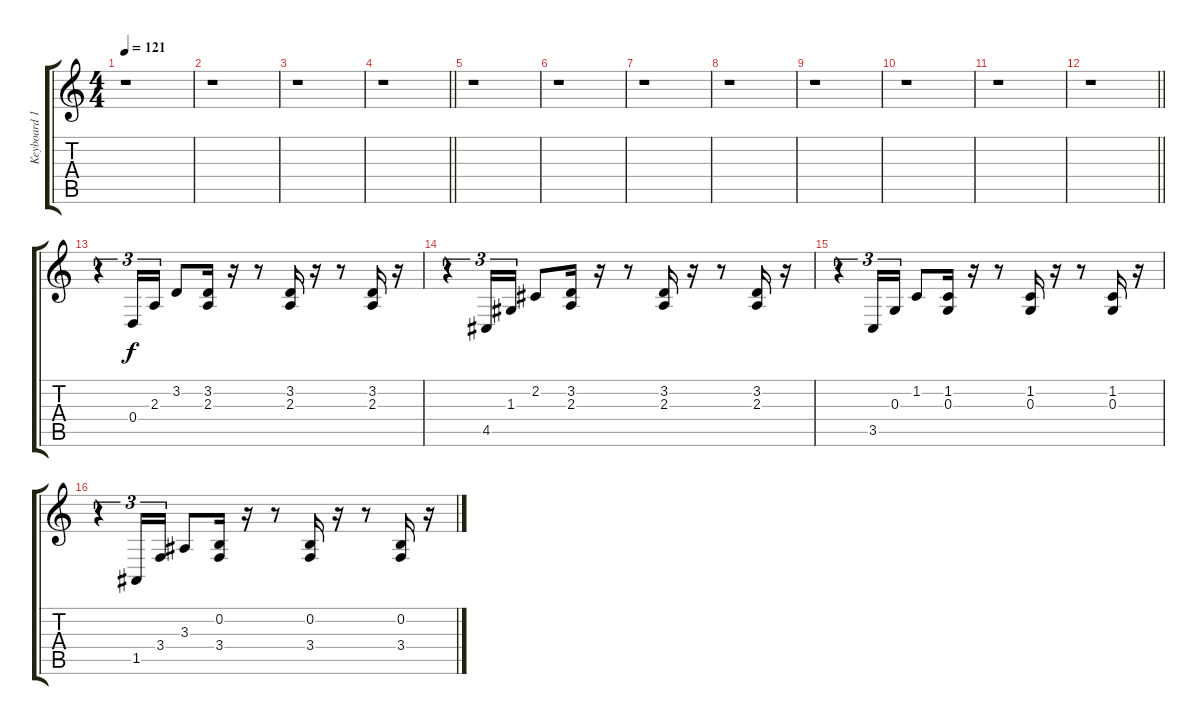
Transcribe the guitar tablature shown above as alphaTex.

\track ("Keyboard 1" "Keyboard 1") {instrument marimba}
\staff {score tabs}
\tuning (E4 B3 G3 D3 A2 E2) {hide}
\ts (4 4)
\tempo 121
\clef g2
\ks c
r.1{dy f} |
r.1 |
r.1 |
\barLineRight lightlight
r.1 |
r.1 |
r.1 |
r.1 |
r.1 |
r.1 |
r.1 |
r.1 |
\barLineRight lightlight
r.1 |
r.4{tu (3 2)} 0.4.16{tu (3 2)} 2.3.16{tu (3 2)} 3.2.8 (3.2 2.3).16 r.16 r.8 (3.2 2.3).16 r.16 r.8 (3.2 2.3).16 r.16 |
r.4{tu (3 2)} 4.5.16{tu (3 2)} 1.3.16{tu (3 2)} 2.2.8 (3.2 2.3).16 r.16 r.8 (3.2 2.3).16 r.16 r.8 (3.2 2.3).16 r.16 |
r.4{tu (3 2)} 3.5.16{tu (3 2)} 0.3.16{tu (3 2)} 1.2.8 (1.2 0.3).16 r.16 r.8 (1.2 0.3).16 r.16 r.8 (1.2 0.3).16 r.16 |
r.4{tu (3 2)} 1.5.16{tu (3 2)} 3.4.16{tu (3 2)} 3.3.8 (0.2 3.4).16 r.16 r.8 (0.2 3.4).16 r.16 r.8 (0.2 3.4).16 r.16
